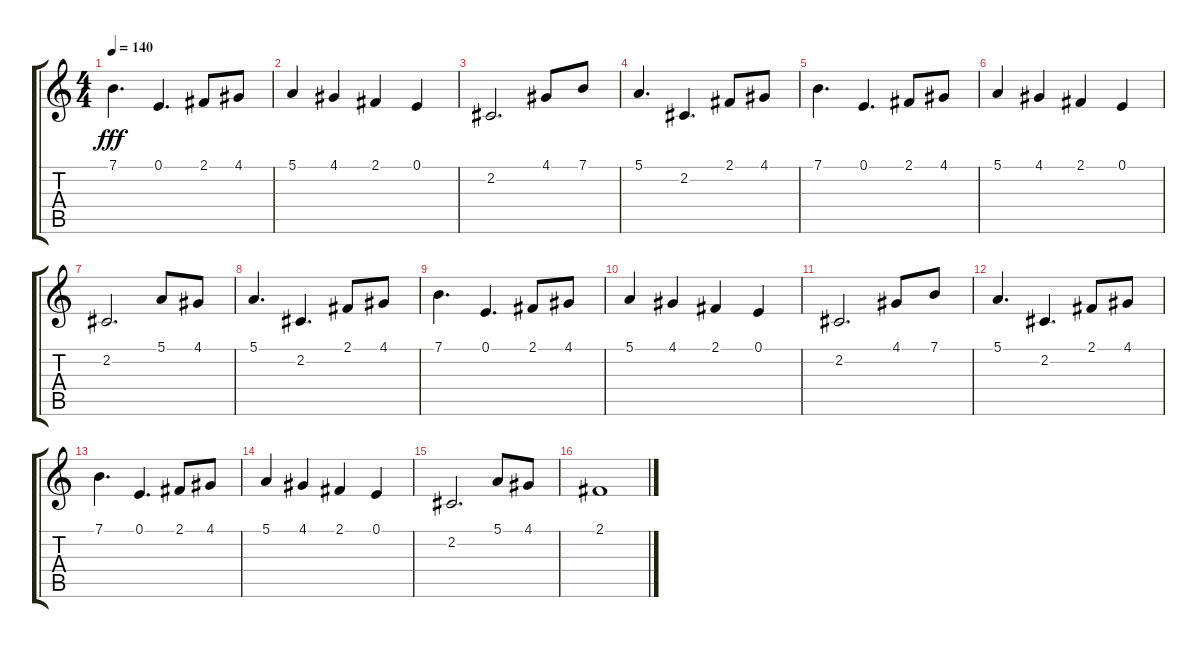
\track "" {instrument acousticgrandpiano}
\staff {score tabs}
\tuning (E4 B3 G3 D3 A2 E2) {hide}
\ts (4 4)
\tempo 140
\clef g2
\ks c
7.1.4{d dy fff} 0.1.4{d} 2.1.8 4.1.8 |
5.1.4 4.1.4 2.1.4 0.1.4 |
2.2.2{d} 4.1.8 7.1.8 |
5.1.4{d} 2.2.4{d} 2.1.8 4.1.8 |
7.1.4{d} 0.1.4{d} 2.1.8 4.1.8 |
5.1.4 4.1.4 2.1.4 0.1.4 |
2.2.2{d} 5.1.8 4.1.8 |
5.1.4{d} 2.2.4{d} 2.1.8 4.1.8 |
7.1.4{d} 0.1.4{d} 2.1.8 4.1.8 |
5.1.4 4.1.4 2.1.4 0.1.4 |
2.2.2{d} 4.1.8 7.1.8 |
5.1.4{d} 2.2.4{d} 2.1.8 4.1.8 |
7.1.4{d} 0.1.4{d} 2.1.8 4.1.8 |
5.1.4 4.1.4 2.1.4 0.1.4 |
2.2.2{d} 5.1.8 4.1.8 |
2.1.1
